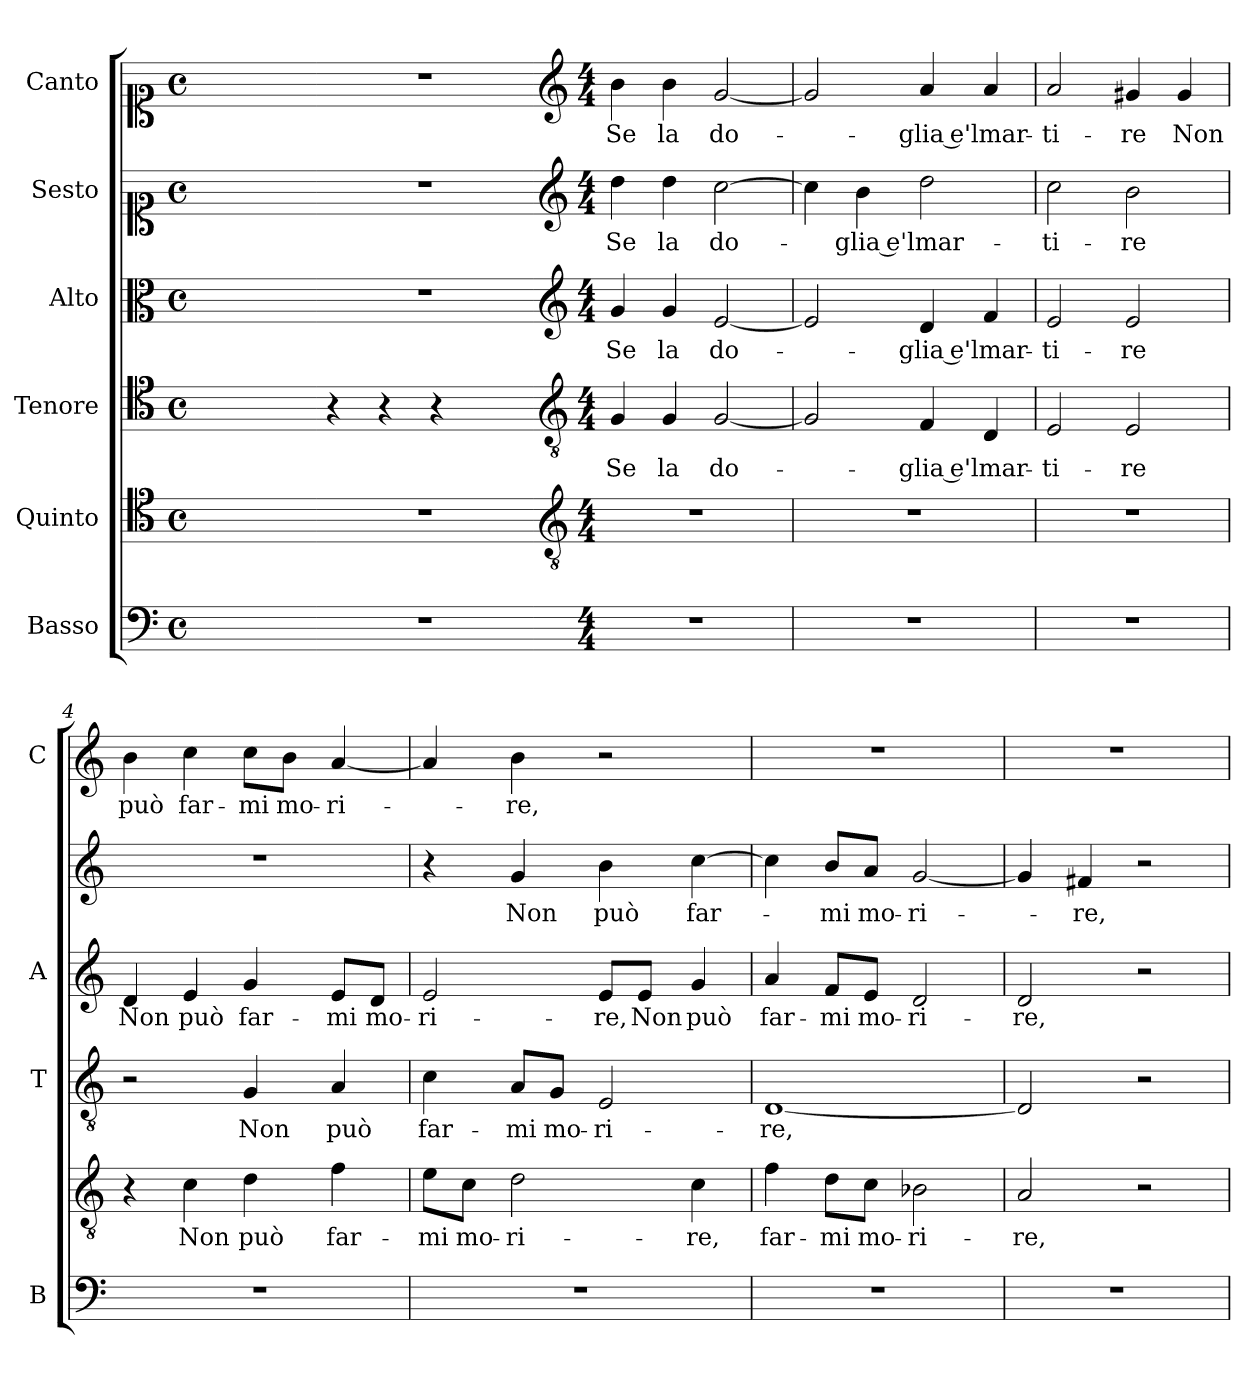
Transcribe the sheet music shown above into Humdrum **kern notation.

**kern	**kern	**text	**kern	**text	**kern	**text	**kern	**text	**kern	**text
*part6	*part5	*part5	*part4	*part4	*part3	*part3	*part2	*part2	*part1	*part1
*staff6	*staff5	*staff5	*staff4	*staff4	*staff3	*staff3	*staff2	*staff2	*staff1	*staff1
*I"Basso	*I"Quinto	*	*I"Tenore	*	*I"Alto	*	*I"Sesto	*	*I"Canto	*
*I'B	*	*	*I'T	*	*I'A	*	*	*	*I'C	*
*clefF4	*clefC4	*	*clefC4	*	*clefC3	*	*clefC1	*	*clefC1	*
*k[]	*k[]	*	*k[]	*	*k[]	*	*k[]	*	*k[]	*
*C:	*C:	*	*C:	*	*C:	*	*C:	*	*C:	*
*M4/4	*M4/4	*	*M4/4	*	*M4/4	*	*M4/4	*	*M4/4	*
*met(c)	*met(c)	*	*met(c)	*	*met(c)	*	*met(c)	*	*met(c)	*
=	=	=	=	=	=	=	=	=	=	=
1ryy	1ryy	.	1ryy	.	1ryy	.	1ryy	.	1ryy	.
=1X-	=1X-	=1X-	=1X-	=1X-	=1X-	=1X-	=1X-	=1X-	=1X-	=1X-
1r	1r	.	4r	.	1r	.	1r	.	1r	.
.	.	.	4r	.	.	.	.	.	.	.
.	.	.	4r	.	.	.	.	.	.	.
.	.	.	4ryy	.	.	.	.	.	.	.
=1-	=1-	=1-	=1-	=1-	=1-	=1-	=1-	=1-	=1-	=1-
*	*clefGv2	*	*clefGv2	*	*clefG2	*	*clefG2	*	*clefG2	*
*M4/4	*M4/4	*	*M4/4	*	*M4/4	*	*M4/4	*	*M4/4	*
!	!	!	!	!LO:LY:b	!	!LO:LY:b	!	!LO:LY:b	!	!LO:LY:b
1r	1r	.	4G/	Se	4g/	Se	4dd\	Se	4b\	Se
!	!	!	!	!LO:LY:b	!	!LO:LY:b	!	!LO:LY:b	!	!LO:LY:b
.	.	.	4G/	la	4g/	la	4dd\	la	4b\	la
!	!	!	!	!LO:LY:b	!	!LO:LY:b	!	!LO:LY:b	!	!LO:LY:b
.	.	.	[2G/	do-	[2e/	do-	[2cc\	do-	[2g/	do-
=2	=2	=2	=2	=2	=2	=2	=2	=2	=2	=2
1r	1r	.	2G/]	.	2e/]	.	4cc\]	.	2g/]	.
!	!	!	!	!	!	!	!	!LO:LY:b	!	!
.	.	.	.	.	.	.	4b\	-glia e'l	.	.
!	!	!	!	!LO:LY:b	!	!LO:LY:b	!	!LO:LY:b	!	!LO:LY:b
.	.	.	4F/	-glia e'l	4d/	-glia e'l	2dd\	mar-	4a/	-glia e'l
!	!	!	!	!LO:LY:b	!	!LO:LY:b	!	!	!	!LO:LY:b
.	.	.	4D/	mar-	4f/	mar-	.	.	4a/	mar-
=3	=3	=3	=3	=3	=3	=3	=3	=3	=3	=3
!	!	!	!	!LO:LY:b	!	!LO:LY:b	!	!LO:LY:b	!	!LO:LY:b
1r	1r	.	2E/	-ti-	2e/	-ti-	2cc\	-ti-	2a/	-ti-
!	!	!	!	!LO:LY:b	!	!LO:LY:b	!	!LO:LY:b	!	!LO:LY:b
.	.	.	2E/	-re	2e/	-re	2b\	-re	4g#X/	-re
!	!	!	!	!	!	!	!	!	!	!LO:LY:b
.	.	.	.	.	.	.	.	.	4g#/	Non
=4	=4	=4	=4	=4	=4	=4	=4	=4	=4	=4
!	!	!	!	!	!	!LO:LY:b	!	!	!	!LO:LY:b
1r	4r	.	2r	.	4d/	Non	1r	.	4b\	può
!	!	!LO:LY:b	!	!	!	!LO:LY:b	!	!	!	!LO:LY:b
.	4c\	Non	.	.	4e/	può	.	.	4cc\	far-
!	!	!LO:LY:b	!	!LO:LY:b	!	!LO:LY:b	!	!	!	!LO:LY:b
.	4d\	può	4G/	Non	4g/	far-	.	.	8cc\L	-mi
!	!	!	!	!	!	!	!	!	!	!LO:LY:b
.	.	.	.	.	.	.	.	.	8b\J	mo-
!	!	!LO:LY:b	!	!LO:LY:b	!	!LO:LY:b	!	!	!	!LO:LY:b
.	4f\	far-	4A/	può	8e/L	-mi	.	.	[4a/	-ri-
!	!	!	!	!	!	!LO:LY:b	!	!	!	!
.	.	.	.	.	8d/J	mo-	.	.	.	.
=5	=5	=5	=5	=5	=5	=5	=5	=5	=5	=5
!	!	!LO:LY:b	!	!LO:LY:b	!	!LO:LY:b	!	!	!	!
1r	8e\L	-mi	4c\	far-	2e/	-ri-	4r	.	4a/]	.
!	!	!LO:LY:b	!	!	!	!	!	!	!	!
.	8c\J	mo-	.	.	.	.	.	.	.	.
!	!	!LO:LY:b	!	!LO:LY:b	!	!	!	!LO:LY:b	!	!LO:LY:b
.	2d\	-ri-	8A/L	-mi	.	.	4g/	Non	4b\	-re,
!	!	!	!	!LO:LY:b	!	!	!	!	!	!
.	.	.	8G/J	mo-	.	.	.	.	.	.
!	!	!	!	!LO:LY:b	!	!LO:LY:b	!	!LO:LY:b	!	!
.	.	.	2E/	-ri-	8e/L	-re,	4b\	può	2r	.
!	!	!	!	!	!	!LO:LY:b	!	!	!	!
.	.	.	.	.	8e/J	Non	.	.	.	.
!	!	!LO:LY:b	!	!	!	!LO:LY:b	!	!LO:LY:b	!	!
.	4c\	-re,	.	.	4g/	può	[4cc\	far-	.	.
=6	=6	=6	=6	=6	=6	=6	=6	=6	=6	=6
!	!	!LO:LY:b	!	!LO:LY:b	!	!LO:LY:b	!	!	!	!
1r	4f\	far-	[1D	-re,	4a/	far-	4cc\]	.	1r	.
!	!	!LO:LY:b	!	!	!	!LO:LY:b	!	!LO:LY:b	!	!
.	8d\L	-mi	.	.	8f/L	-mi	8b/L	-mi	.	.
!	!	!LO:LY:b	!	!	!	!LO:LY:b	!	!LO:LY:b	!	!
.	8c\J	mo-	.	.	8e/J	mo-	8a/J	mo-	.	.
!	!	!LO:LY:b	!	!	!	!LO:LY:b	!	!LO:LY:b	!	!
.	2B-X\	-ri-	.	.	2d/	-ri-	[2g/	-ri-	.	.
!!LO:LB:g=z
=7	=7	=7	=7	=7	=7	=7	=7	=7	=7	=7
!	!	!LO:LY:b	!	!	!	!LO:LY:b	!	!	!	!
1r	2A/	-re,	2D/]	.	2d/	-re,	4g/]	.	1r	.
!	!	!	!	!	!	!	!	!LO:LY:b	!	!
.	.	.	.	.	.	.	4f#X/	-re,	.	.
.	2r	.	2r	.	2r	.	2r	.	.	.
=	=	=	=	=	=	=	=	=	=	=
*-	*-	*-	*-	*-	*-	*-	*-	*-	*-	*-
